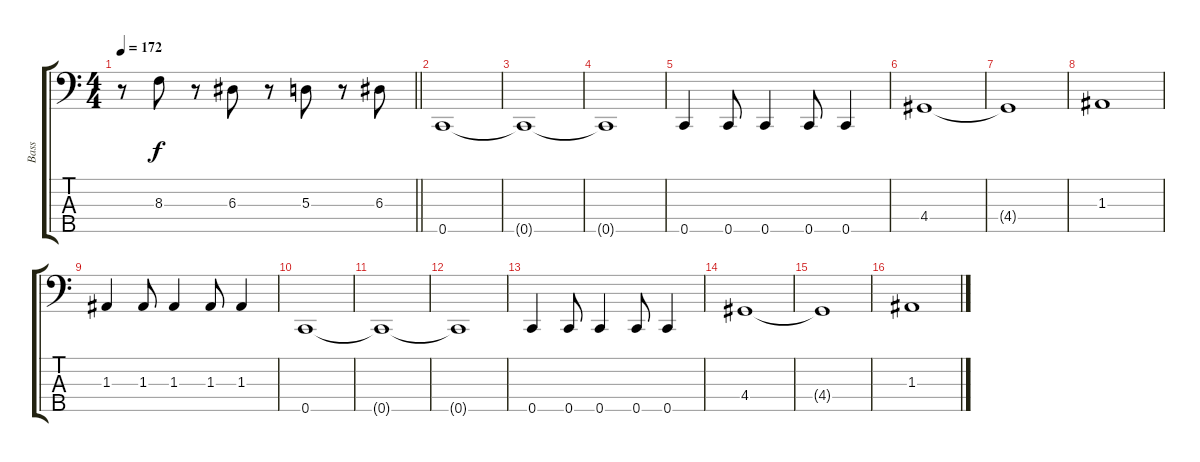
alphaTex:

\track ("Bass" "Bass") {instrument electricbasspick}
\staff {score tabs}
\tuning (G2 D2 A1 E1 C1) {hide}
\ts (4 4)
\tempo 172
\clef f4
\barLineRight lightlight
\ks c
r.8{dy f} 8.3.8 r.8 6.3.8 r.8 5.3.8 r.8 6.3.8 |
\section ("" " ")
0.5.1 |
0.5{t}.1 |
0.5{t}.1 |
0.5.4 0.5.8 0.5.4 0.5.8 0.5.4 |
4.4.1 |
4.4{t}.1 |
1.3.1 |
1.3.4 1.3.8 1.3.4 1.3.8 1.3.4 |
0.5.1 |
0.5{t}.1 |
0.5{t}.1 |
0.5.4 0.5.8 0.5.4 0.5.8 0.5.4 |
4.4.1 |
4.4{t}.1 |
1.3.1
